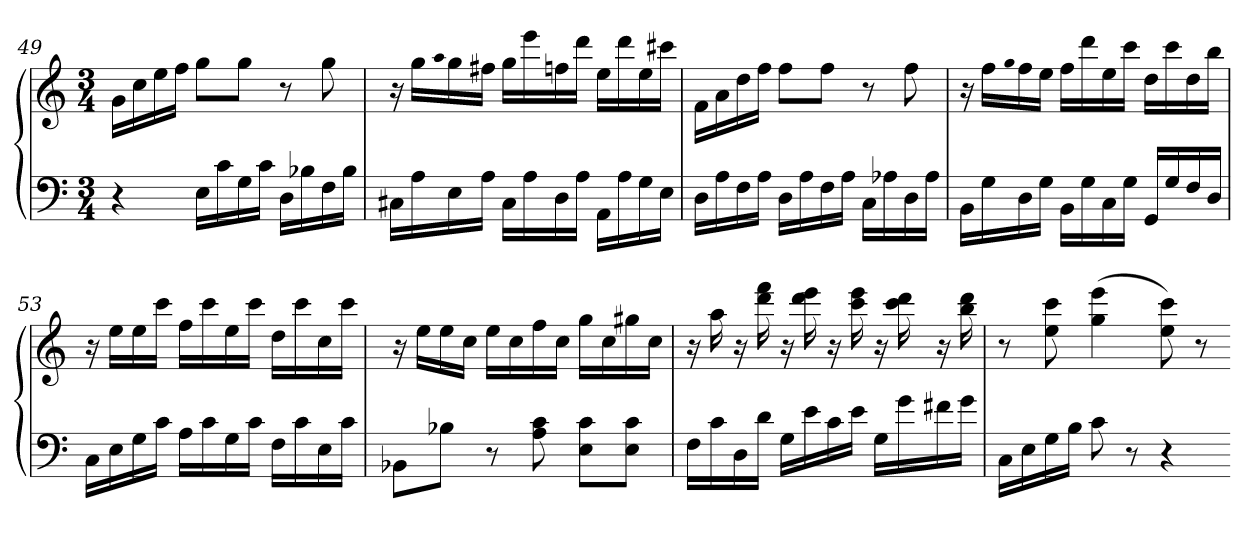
**kern	**kern
*part1	*part1
*staff2	*staff1
*clefF4	*clefG2
*k[]	*k[]
*C:	*C:
*M3/4	*M3/4
=49	=49
4r	16gLL
.	16cc
.	16ee
.	16ffJJ
16ELL	8ggL
16c	.
16G	8ggJ
16cJJ	.
16DLL	8r
16B-X	.
16F	8gg
16B-JJ	.
=50	=50
16C#XLL	16r
16A	16ggLL
.	qaa
16E	16gg
16AJJ	16ff#XJJ
16C#LL	16ggLL
16A	16eee
16D	16ffn
16AJJ	16dddJJ
16AALL	16eeLL
16A	16ddd
16G	16ee
16EJJ	16ccc#XJJ
=51	=51
16DLL	16fLL
16A	16a
16F	16dd
16AJJ	16ffJJ
16DLL	8ffL
16A	.
16F	8ffJ
16AJJ	.
16CLL	8r
16A-X	.
16D	8ff
16A-JJ	.
=52	=52
16BBLL	16r
16G	16ffLL
.	qgg
16D	16ff
16GJJ	16eeJJ
16BBLL	16ffLL
16G	16ddd
16C	16ee
16GJJ	16cccJJ
16GGLL	16ddLL
16G	16ccc
16F	16dd
16DJJ	16bbJJ
=53	=53
16CLL	16r
16E	16eeLL
16G	16ee
16cJJ	16cccJJ
16ALL	16ffLL
16c	16ccc
16G	16ee
16cJJ	16cccJJ
16FLL	16ddLL
16c	16ccc
16E	16cc
16cJJ	16cccJJ
=54	=54
8BB-XL	16r
.	16eeLL
8B-XJ	16ee
.	16ccJJ
8r	16eeLL
.	16cc
8A 8c	16ff
.	16ccJJ
8E 8cL	16ggLL
.	16cc
8E 8cJ	16gg#X
.	16ccJJ
=55	=55
16FLL	16r
16c	16aa
16D	16r
16dJJ	16ddd 16fff
16GLL	16r
16e	16ddd 16eee
16c	16r
16eJJ	16ccc 16eee
16GLL	16r
16g	16ccc 16ddd
16f#X	16r
16gJJ	16bb 16ddd
=56	=56
16CLL	8r
16E	.
16G	8ee 8ccc
16BJJ	.
8c	(4gg 4eee
8r	.
4r	8ee 8ccc)
.	8r
=-	=-
*-	*-
